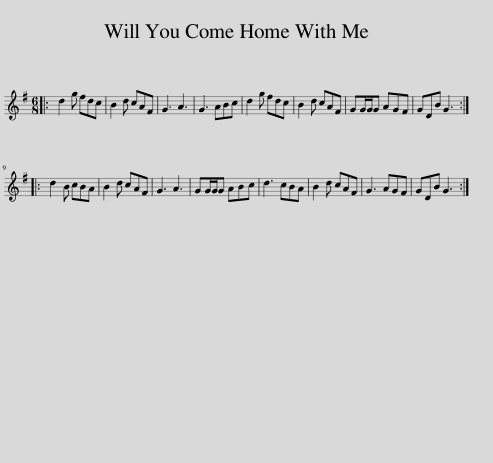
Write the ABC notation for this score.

X:1
L:1/8
M:6/8
I:linebreak $
K:G
V:1 treble
V:1
|: d2 g fdc | B2 d cAF | G3 A3 | G3 ABc | d2 g fdc | %5
 B2 d cAF | GG/G/G AGF | GDB G3 ::$ d2 B cBA | B2 d cAF | %10
 G3 A3 | GG/G/G ABc | d3 cBA | B2 d cAF | G3 AGF | %15
 GDB G3 :| %16
